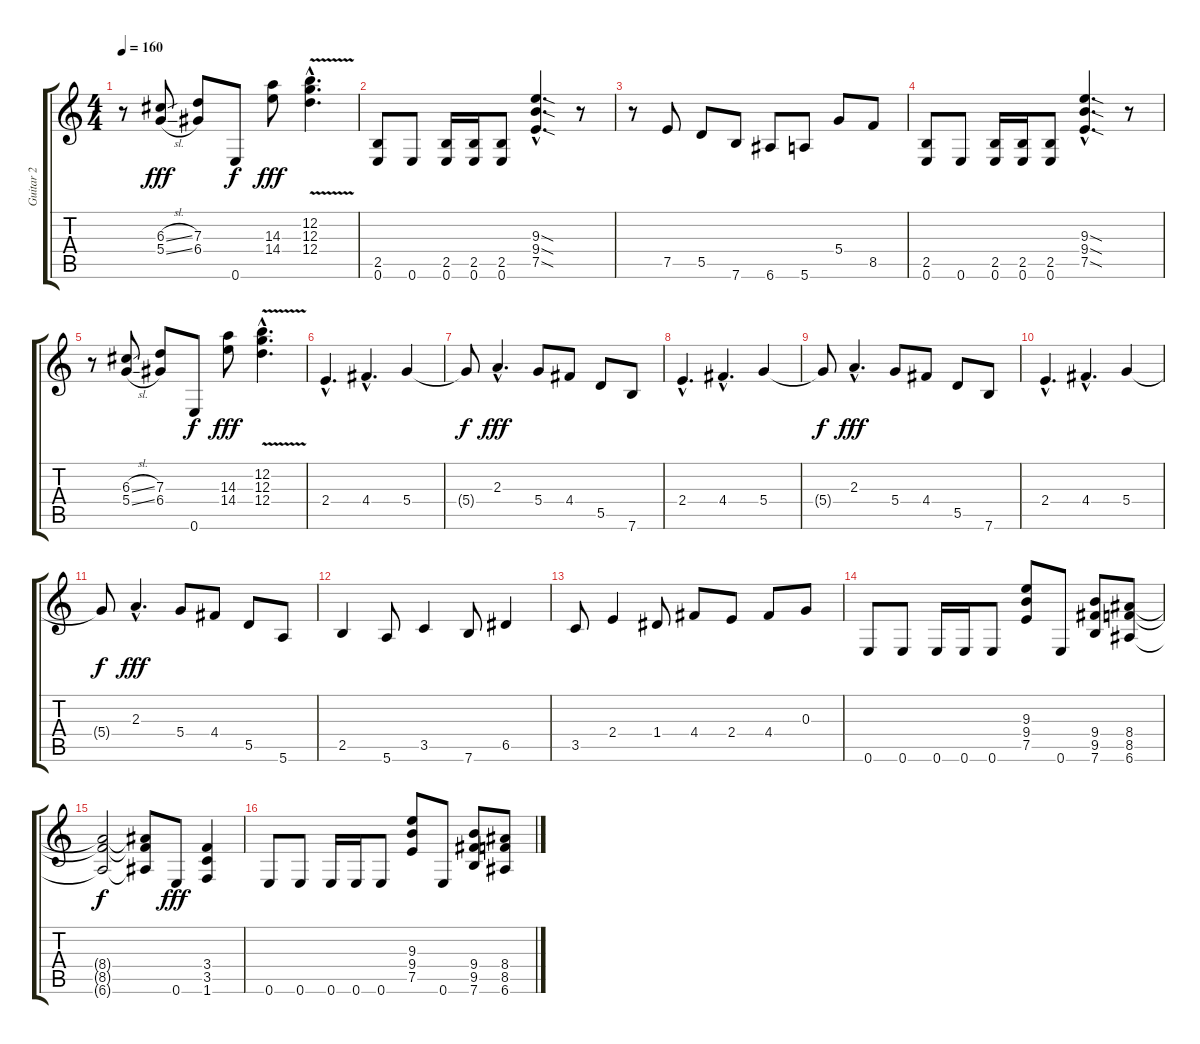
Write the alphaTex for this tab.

\track ("Guitar 2            " "Guitar 2  ") {instrument distortionguitar}
\staff {score tabs}
\tuning (E4 B3 G3 D3 A2 E2) {hide}
\ts (4 4)
\tempo 160
\clef g2
\ks c
r.8{dy fff} (6.3{sl} 5.4{sl}).8 (7.3 6.4).8 0.6.8{dy f} (14.3 14.4).8{dy fff} (12.2{v hac} 12.3{v hac} 12.4{v hac}).4{d} |
(2.5 0.6).8 0.6.8 (2.5 0.6).16 (2.5 0.6).16 (2.5 0.6).8 (9.3{sod hac} 9.4{sod hac} 7.5{sod hac}).4{d} r.8 |
r.8 7.5.8 5.5.8 7.6.8 6.6.8 5.6.8 5.4.8 8.5.8 |
(2.5 0.6).8 0.6.8 (2.5 0.6).16 (2.5 0.6).16 (2.5 0.6).8 (9.3{sod hac} 9.4{sod hac} 7.5{sod hac}).4{d} r.8 |
r.8 (6.3{sl} 5.4{sl}).8 (7.3 6.4).8 0.6.8{dy f} (14.3 14.4).8{dy fff} (12.2{v hac} 12.3{v hac} 12.4{v hac}).4{d} |
2.4{hac}.4{d volume 9} 4.4{hac}.4{d} 5.4.4 |
5.4{t}.8{dy f} 2.3{hac}.4{d dy fff} 5.4.8 4.4.8 5.5.8 7.6.8 |
2.4{hac}.4{d} 4.4{hac}.4{d} 5.4.4 |
5.4{t}.8{dy f} 2.3{hac}.4{d dy fff} 5.4.8 4.4.8 5.5.8 7.6.8 |
2.4{hac}.4{d} 4.4{hac}.4{d} 5.4.4 |
5.4{t}.8{dy f} 2.3{hac}.4{d dy fff} 5.4.8 4.4.8 5.5.8 5.6.8 |
2.5.4{volume 14} 5.6.8 3.5.4 7.6.8 6.5.4 |
3.5.8 2.4.4 1.4.8 4.4.8 2.4.8 4.4.8 0.3.8 |
0.6.8 0.6.8 0.6.16 0.6.16 0.6.8 (9.3 9.4 7.5).8 0.6.8 (9.4 9.5 7.6).8 (8.4 8.5 6.6).8 |
(8.4{t} 8.5{t} 6.6{t}).2{dy f} (8.4{t} 8.5{t} 6.6{t}).8 0.6.8{dy fff} (3.4 3.5 1.6).4 |
0.6.8 0.6.8 0.6.16 0.6.16 0.6.8 (9.3 9.4 7.5).8 0.6.8 (9.4 9.5 7.6).8 (8.4 8.5 6.6).8
